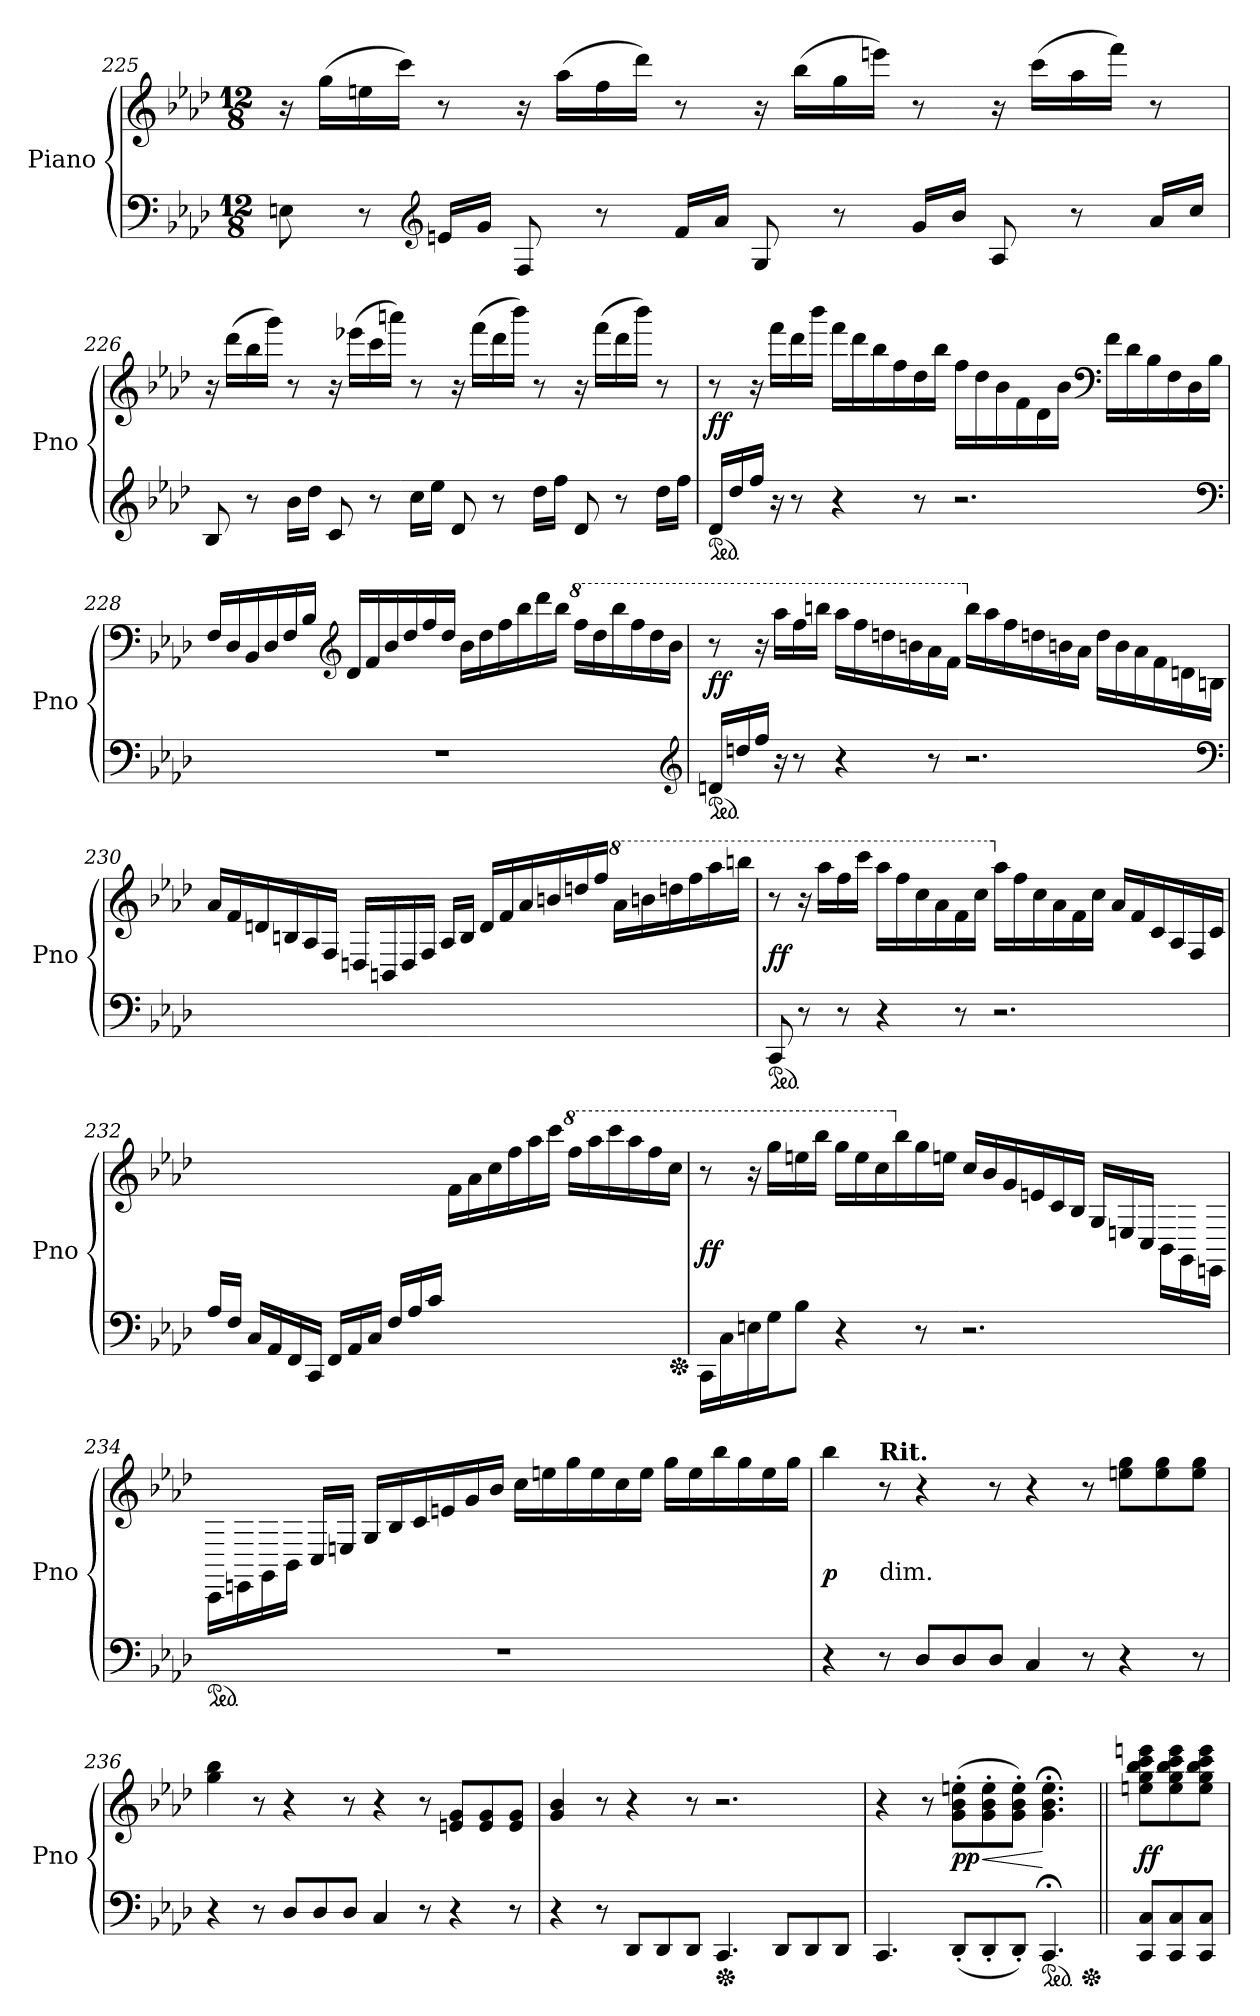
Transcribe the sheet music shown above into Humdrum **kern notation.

**kern	**kern	**dynam
*part1	*part1	*part1
*staff2	*staff1	*staff1/2
*I"Piano	*	*
*I'Pno	*	*
*clefF4	*clefG2	*
*k[b-e-a-d-]	*k[b-e-a-d-]	*
*M12/8	*M12/8	*
=225	=225	=225
8En	16r	.
.	(16ggLL	.
8r	16een	.
.	16cccJJ)	.
*clefG2	*	*
16enLL	8r	.
16gJJ	.	.
8F	16r	.
.	(16aa-LL	.
8r	16ff	.
.	16ddd-JJ)	.
16fLL	8r	.
16a-JJ	.	.
8G	16r	.
.	(16bb-LL	.
8r	16gg	.
.	16eeenJJ)	.
16gLL	8r	.
16b-JJ	.	.
8A-	16r	.
.	(16cccLL	.
8r	16aa-	.
.	16fffJJ)	.
16a-/LL	8r	.
16cc/JJ	.	.
=226	=226	=226
8B-	16r	.
.	(16ddd-LL	.
8r	16bb-	.
.	16gggJJ)	.
16b-LL	8r	.
16dd-JJ	.	.
8c	16r	.
.	(16eee-XLL	.
8r	16ccc	.
.	16aaanJJ)	.
16ccLL	8r	.
16ee-JJ	.	.
8d-	16r	.
.	(16fffLL	.
8r	16ddd-	.
.	16bbb-JJ)	.
16dd-LL	8r	.
16ffJJ	.	.
8d-	16r	.
.	(16fffLL	.
8r	16ddd-	.
.	16bbb-JJ)	.
16dd-LL	8r	.
16ffJJ	.	.
=227	=227	=227
*ped	*	*
16d-/LL	8r	ff
16dd-/	.	.
16ff/JJ	16r	.
16r	16fffLL	.
8r	16ddd-	.
.	16bbb-JJ	.
4r	16fffLL	.
.	16ddd-	.
.	16bb-	.
.	16ff	.
8r	16dd-	.
.	16bb-JJ	.
2.r	16ff\LL	.
.	16dd-\	.
.	16b-\	.
.	16f\	.
.	16d-\	.
.	16b-\JJ	.
*	*clefF4	*
.	16fLL	.
.	16d-	.
.	16B-	.
.	16F	.
.	16D-	.
.	16B-JJ	.
*clefF4	*	*
=228	=228	=228
1.r	16F/LL	.
.	16D-/	.
.	16BB-/	.
.	16D-/	.
.	16F\	.
.	16B-\JJ	.
*	*clefG2	*
.	16d-LL	.
.	16f	.
.	16b-	.
.	16dd-	.
.	16ff	.
.	16dd-JJ	.
.	16b-LL	.
.	16dd-	.
.	16ff	.
.	16bb-	.
.	16ddd-	.
.	16bb-JJ	.
*	*8va	*
.	16fffLL	.
.	16ddd-	.
.	16bbb-	.
.	16fff	.
.	16ddd-	.
.	16bb-JJ	.
*clefG2	*	*
=229	=229	=229
*ped	*	*
16dn/LL	8r	ff
16ddn/	.	.
16ff/JJ	16r	.
16r	16aaa-LL	.
8r	16fff	.
.	16bbbnJJ	.
4r	16aaa-LL	.
.	16fff	.
.	16dddn	.
.	16bbn	.
8r	16aa-	.
.	16ffJJ	.
*	*X8va	*
2.r	16bbLL	.
.	16aa-	.
.	16ff	.
.	16ddn	.
.	16bn	.
.	16a-JJ	.
.	16dd\LL	.
.	16b\	.
.	16a-\	.
.	16f\	.
.	16dn\	.
.	16Bn\JJ	.
*clefF4	*	*
=230	=230	=230
1.ryy	16a-LL	.
.	16f	.
.	16dn	.
.	16Bn/	.
.	16A-/	.
.	16F/JJ	.
.	16Dn/LL	.
.	16BBn/	.
.	16D/	.
.	16F/JJ	.
.	16A-/LL	.
.	16B/JJ	.
.	16dLL	.
.	16f	.
.	16a-	.
.	16bn	.
.	16ddn	.
.	16ffJJ	.
*	*8va	*
.	16aa-LL	.
.	16bbn	.
.	16dddn	.
.	16fff	.
.	16aaa-	.
.	16bbbnJJ	.
=231	=231	=231
*ped	*	*
8CC	8r	ff
8r	16r	.
.	16aaa-LL	.
8r	16fff	.
.	16ccccJJ	.
4r	16aaa-LL	.
.	16fff	.
.	16ccc	.
.	16aa-	.
8r	16ff	.
.	16cccJJ	.
*	*X8va	*
2.r	16aa-LL	.
.	16ff	.
.	16cc	.
.	16a-	.
.	16f	.
.	16ccJJ	.
.	16a-LL	.
.	16f	.
.	16c/	.
.	16A-/	.
.	16F/	.
.	16c/JJ	.
=232	=232	=232
16A-/LL	2.ryy	.
16F/JJ	.	.
16CLL	.	.
16AA-	.	.
16FF	.	.
16CCJJ	.	.
16FFLL	.	.
16AA-	.	.
16CJJ	.	.
16F/LL	.	.
16A-/	.	.
16c/JJ	.	.
2.ryy	16fLL	.
.	16a-	.
.	16cc	.
.	16ff	.
.	16aa-	.
.	16cccJJ	.
*	*8va	*
.	16fffLL	.
.	16aaa-	.
.	16cccc	.
.	16aaa-	.
.	16fff	.
.	16cccJJ	.
*Xped	*	*
=233	=233	=233
16CC\LL	8r	ff
16C\	.	.
16En\	16r	.
16G\J	16gggLL	.
8B-\J	16eeen	.
.	16bbb-JJ	.
4r	16gggLL	.
.	16eee	.
.	16ccc	.
*	*X8va	*
.	16bb-	.
8r	16gg	.
.	16eenJJ	.
2.r	16ccLL	.
.	16b-	.
.	16g	.
.	16en	.
.	16c/	.
.	16B-/JJ	.
.	16G/LL	.
.	16En/	.
.	16C/JJ	.
.	16BB-\LL	.
.	16GG\	.
.	16EEn\JJ	.
=234	=234	=234
*ped	*	*
1.r	16CC\LL	.
.	16EEn\	.
.	16GG\	.
.	16BB-\JJ	.
.	16C/LL	.
.	16En/JJ	.
.	16G/LL	.
.	16B-/	.
.	16c/	.
.	16en	.
.	16g	.
.	16b-JJ	.
.	16ccLL	.
.	16een	.
.	16gg	.
.	16ee	.
.	16cc	.
.	16eeJJ	.
.	16ggLL	.
.	16ee	.
.	16bb-	.
.	16gg	.
.	16ee	.
.	16ggJJ	.
=235	=235	=235
*	*MM140	*
4r	4bb-	p
!	!LO:TX:c:t=dim.	!
!	!LO:TX:a:B:t=Rit.	!
8r	8r	.
8D-/L	4r	.
8D-/	.	.
8D-/J	8r	.
4C	4r	.
8r	8r	.
4r	8een 8ggL	.
.	8ee 8gg	.
8r	8ee 8ggJ	.
=236	=236	=236
*	*MM130	*
4r	4gg 4bb-	.
8r	8r	.
8D-/L	4r	.
8D-/	.	.
8D-/J	8r	.
4C	4r	.
8r	8r	.
4r	8en 8gL	.
.	8e 8g	.
8r	8e 8gJ	.
=237	=237	=237
*	*MM120	*
4r	4g 4b-	.
8r	8r	.
8DD-L	4r	.
8DD-	.	.
8DD-J	8r	.
*Xped	*	*
*	*MM110	*
4.CC	2.r	.
8DD-L	.	.
8DD-	.	.
8DD-J	.	.
=238	=238	=238
*	*MM100	*
4.CC	4r	.
.	8r	.
*	*MM90	*
(8DD-'L	(8g' 8b-' 8een'L	< pp
8DD-'	8g' 8b-' 8ee'	.
8DD-'J)	8g' 8b-' 8ee'J)	.
*ped	*	*
4.CC;<	4.g;< 4.b-;< 4.ee;<	[
*Xped	*	*
=||	=||	=||
*	*MM144	*
8CC 8CL	8een 8gg 8bb- 8ccc 8eeenL	ff
8CC 8C	8ee 8gg 8bb- 8ccc 8eee	.
8CC 8CJ	8ee 8gg 8bb- 8ccc 8eeeJ	.
=	=	=
*-	*-	*-
